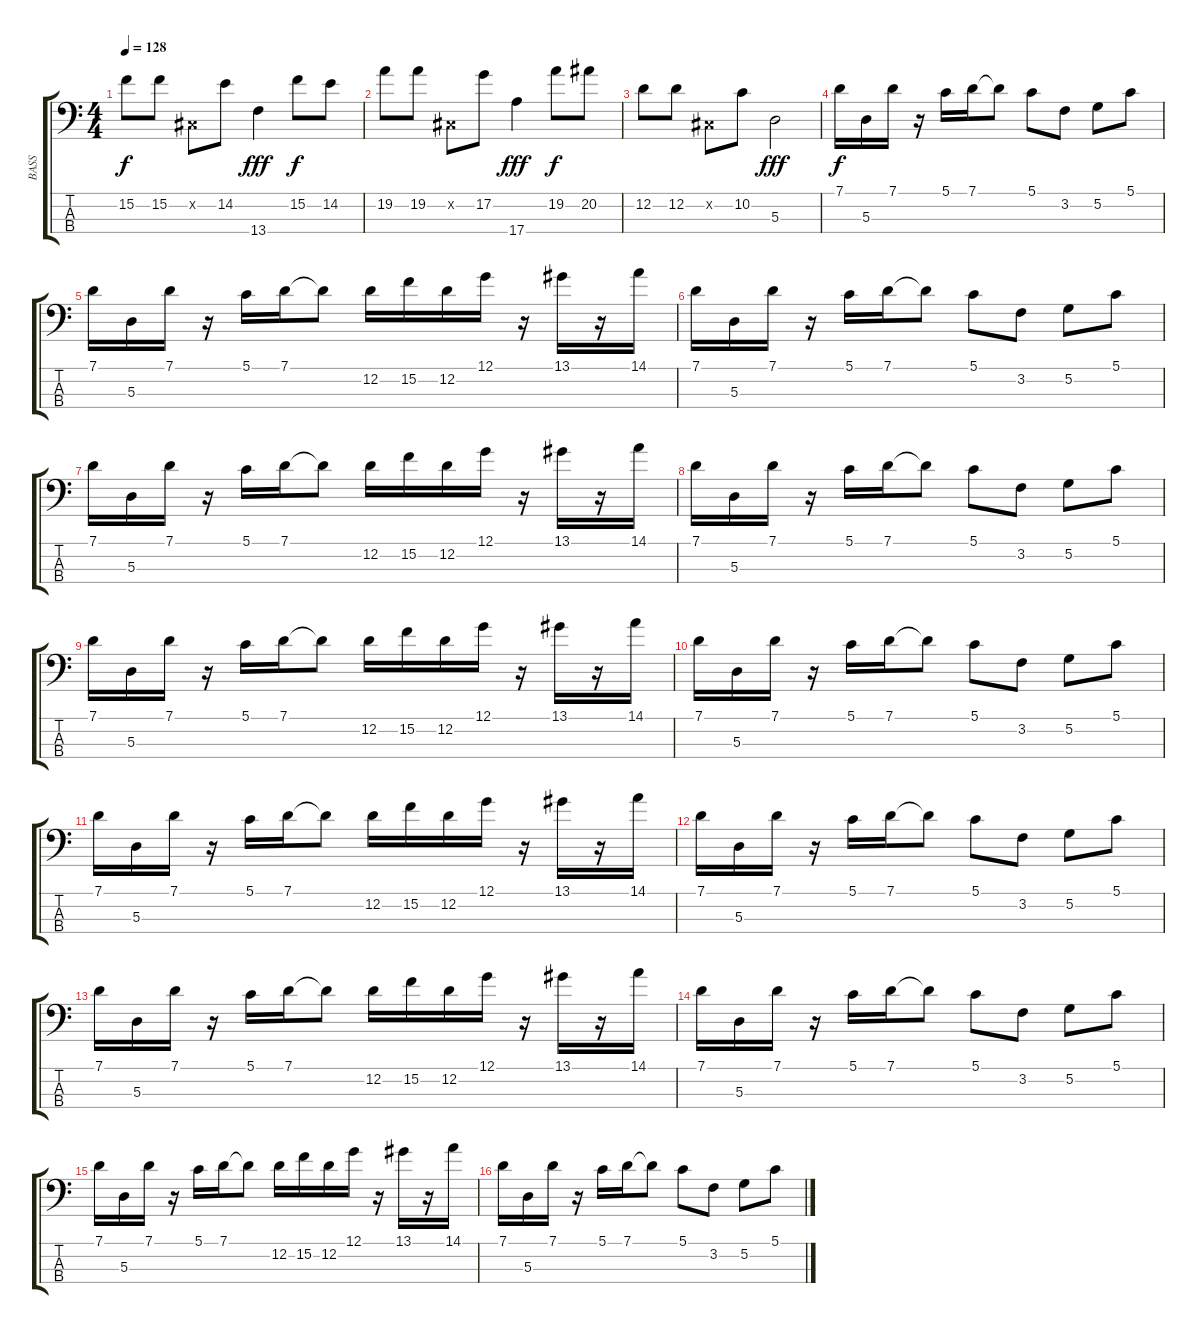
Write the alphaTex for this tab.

\track ("BASS" "BASS") {instrument electricbasspick}
\staff {score tabs}
\tuning (G2 D2 A1 E1) {hide}
\ts (4 4)
\tempo 128
\clef f4
\ks c
15.2.8{dy f} 15.2.8 -1.2{x}.8 14.2.8 13.4.4{dy fff} 15.2.8{dy f} 14.2.8 |
19.2.8 19.2.8 -1.2{x}.8 17.2.8 17.4.4{dy fff} 19.2.8{dy f} 20.2.8 |
12.2.8 12.2.8 -1.2{x}.8 10.2.8 5.3.2{dy fff} |
7.1.16{dy f} 5.3.16 7.1.16 r.16 5.1.16 7.1.16 7.1{t}.8 5.1.8 3.2.8 5.2.8 5.1.8 |
7.1.16 5.3.16 7.1.16 r.16 5.1.16 7.1.16 7.1{t}.8 12.2.16 15.2.16 12.2.16 12.1.16 r.16 13.1.16 r.16 14.1.16 |
7.1.16 5.3.16 7.1.16 r.16 5.1.16 7.1.16 7.1{t}.8 5.1.8 3.2.8 5.2.8 5.1.8 |
7.1.16 5.3.16 7.1.16 r.16 5.1.16 7.1.16 7.1{t}.8 12.2.16 15.2.16 12.2.16 12.1.16 r.16 13.1.16 r.16 14.1.16 |
7.1.16 5.3.16 7.1.16 r.16 5.1.16 7.1.16 7.1{t}.8 5.1.8 3.2.8 5.2.8 5.1.8 |
7.1.16 5.3.16 7.1.16 r.16 5.1.16 7.1.16 7.1{t}.8 12.2.16 15.2.16 12.2.16 12.1.16 r.16 13.1.16 r.16 14.1.16 |
7.1.16 5.3.16 7.1.16 r.16 5.1.16 7.1.16 7.1{t}.8 5.1.8 3.2.8 5.2.8 5.1.8 |
7.1.16 5.3.16 7.1.16 r.16 5.1.16 7.1.16 7.1{t}.8 12.2.16 15.2.16 12.2.16 12.1.16 r.16 13.1.16 r.16 14.1.16 |
7.1.16 5.3.16 7.1.16 r.16 5.1.16 7.1.16 7.1{t}.8 5.1.8 3.2.8 5.2.8 5.1.8 |
7.1.16 5.3.16 7.1.16 r.16 5.1.16 7.1.16 7.1{t}.8 12.2.16 15.2.16 12.2.16 12.1.16 r.16 13.1.16 r.16 14.1.16 |
7.1.16 5.3.16 7.1.16 r.16 5.1.16 7.1.16 7.1{t}.8 5.1.8 3.2.8 5.2.8 5.1.8 |
7.1.16 5.3.16 7.1.16 r.16 5.1.16 7.1.16 7.1{t}.8 12.2.16 15.2.16 12.2.16 12.1.16 r.16 13.1.16 r.16 14.1.16 |
7.1.16 5.3.16 7.1.16 r.16 5.1.16 7.1.16 7.1{t}.8 5.1.8 3.2.8 5.2.8 5.1.8
